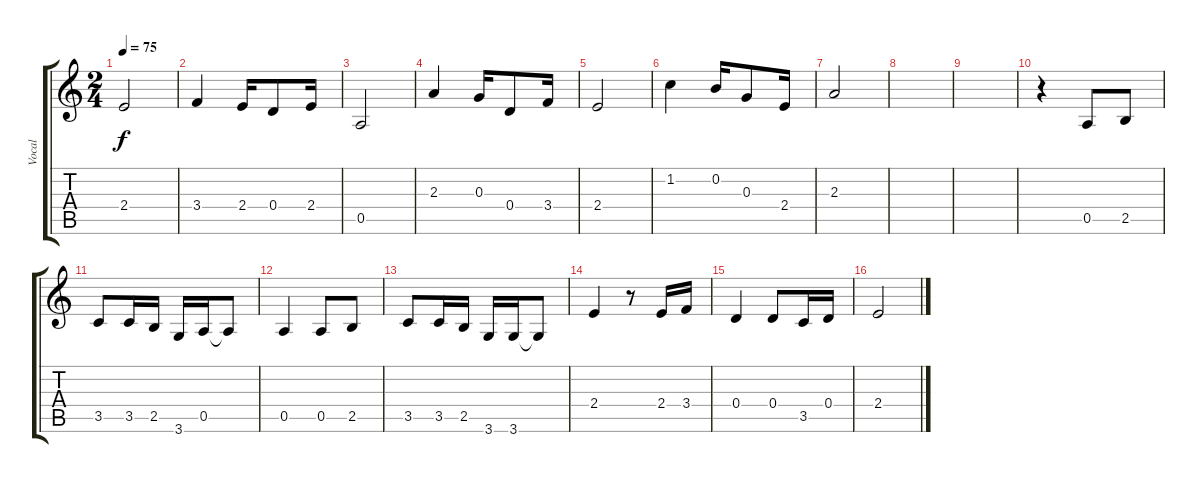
\track ("Vocal" "Vocal") {instrument electricguitarjazz}
\staff {score tabs}
\tuning (E4 B3 G3 D3 A2 E2) {hide}
\ts (2 4)
\tempo 75
\clef g2
\ks c
2.4.2{dy f} |
3.4.4 2.4.16 0.4.8 2.4.16 |
0.5.2 |
2.3.4 0.3.16 0.4.8 3.4.16 |
2.4.2 |
1.2.4 0.2.16 0.3.8 2.4.16 |
2.3.2 |
|
|
r.4 0.5.8 2.5.8 |
3.5.8 3.5.16 2.5.16 3.6.16 0.5.16 0.5{t}.8 |
0.5.4 0.5.8 2.5.8 |
3.5.8 3.5.16 2.5.16 3.6.16 3.6.16 3.6{t}.8 |
2.4.4 r.8 2.4.16 3.4.16 |
0.4.4 0.4.8 3.5.16 0.4.16 |
2.4.2
